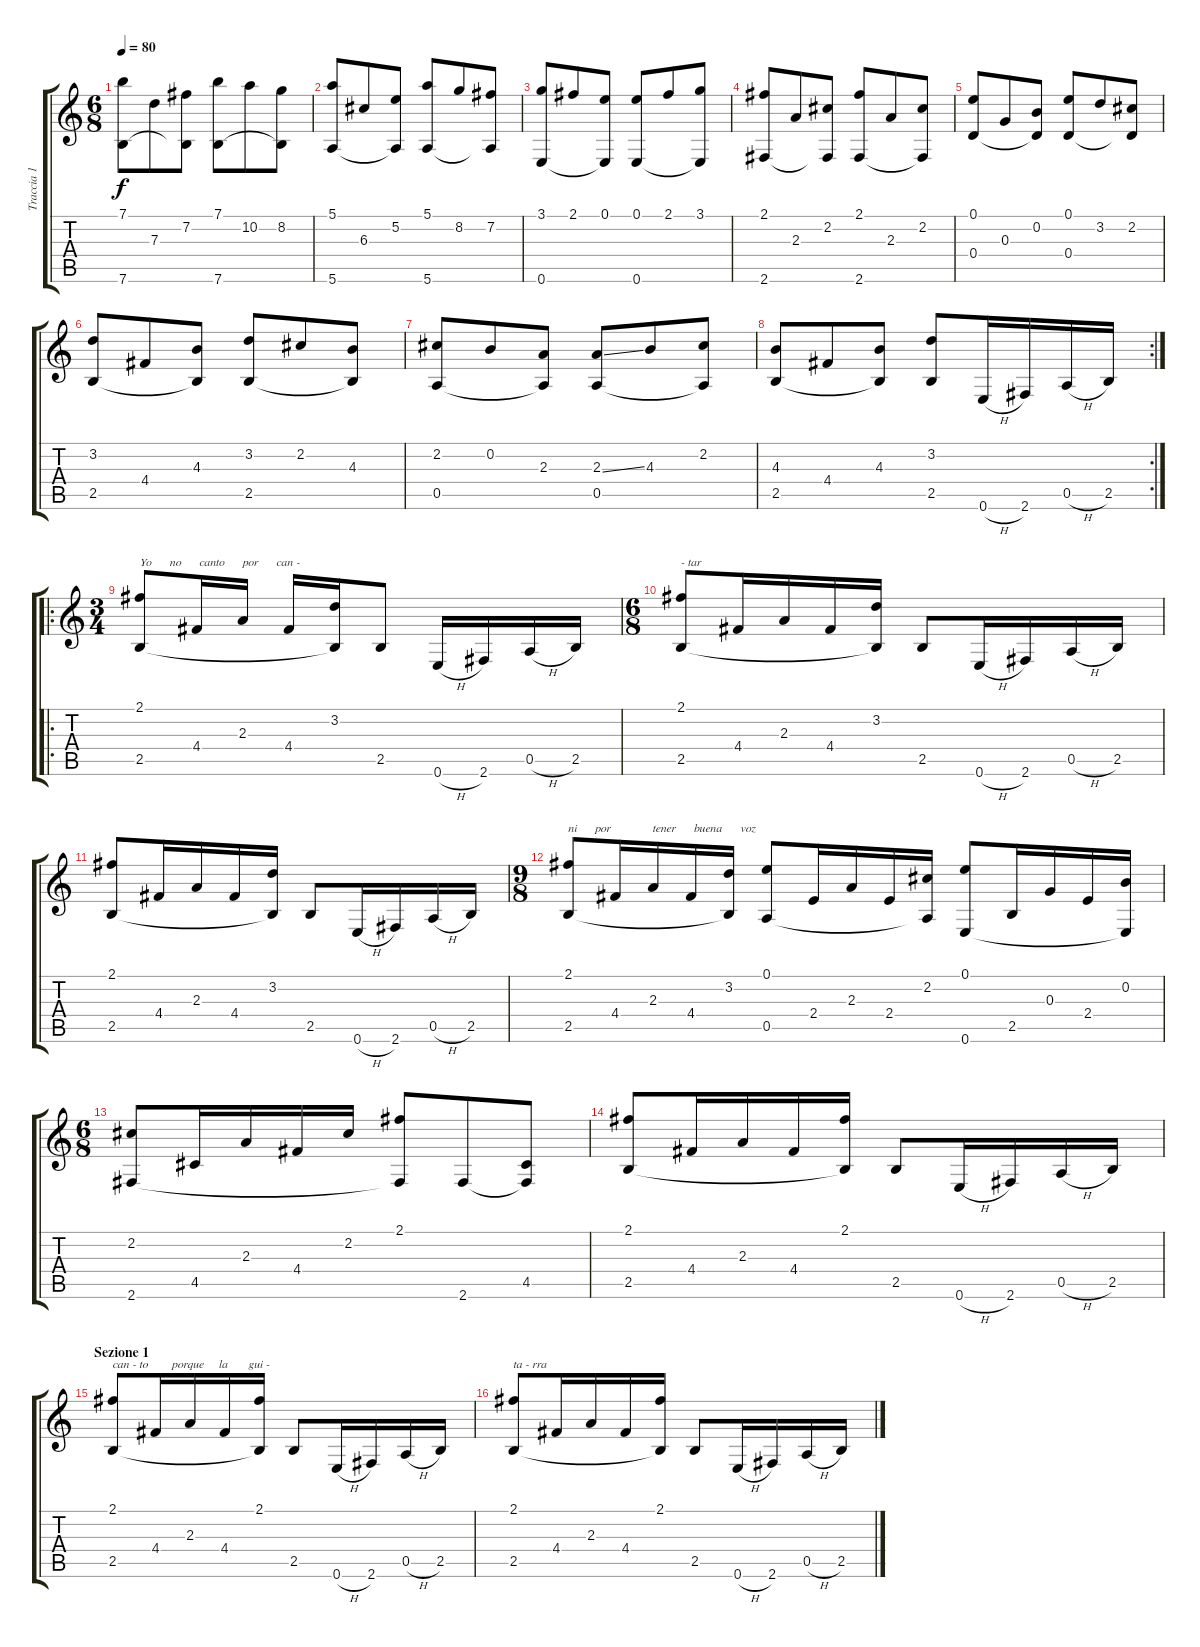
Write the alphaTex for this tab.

\track ("Traccia 1" "Traccia 1") {instrument acousticguitarnylon}
\staff {score tabs}
\tuning (E4 B3 G3 D3 A2 E2) {hide}
\ts (6 8)
\tempo 80
\clef g2
\ks c
(7.1 7.6).8{dy f instrument acousticguitarnylon} 7.3.8 (7.2 7.6{t}).8 (7.1 7.6).8 10.2.8 (8.2 7.6{t}).8 |
(5.1 5.6).8 6.3.8 (5.2 5.6{t}).8 (5.1 5.6).8 8.2.8 (7.2 5.6{t}).8 |
(3.1 0.6).8 2.1.8 (0.1 0.6{t}).8 (0.1 0.6).8 2.1.8 (3.1 0.6{t}).8 |
(2.1 2.6).8 2.3.8 (2.2 2.6{t}).8 (2.1 2.6).8 2.3.8 (2.2 2.6{t}).8 |
(0.1 0.4).8 0.3.8 (0.2 0.4{t}).8 (0.1 0.4).8 3.2.8 (2.2 0.4{t}).8 |
(3.2 2.5).8 4.4.8 (4.3 2.5{t}).8 (3.2 2.5).8 2.2.8 (4.3 2.5{t}).8 |
(2.2 0.5).8 0.2.8 (2.3 0.5{t}).8 (2.3{ss} 0.5).8 4.3.8 (2.2 0.5{t}).8 |
\rc 2
(4.3 2.5).8 4.4.8 (4.3 2.5{t}).8 (3.2 2.5).8 0.6{h}.16 2.6.16 0.5{h}.16 2.5.16 |
\ro
\ts (3 4)
(2.1 2.5).8{txt "Yo      no      canto      por      can - "} 4.4.16 2.3.16 4.4.16 (3.2 2.5{t}).16 2.5.8 0.6{h}.16 2.6.16 0.5{h}.16 2.5.16 |
\ts (6 8)
(2.1 2.5).8{txt "- tar"} 4.4.16 2.3.16 4.4.16 (3.2 2.5{t}).16 2.5.8 0.6{h}.16 2.6.16 0.5{h}.16 2.5.16 |
(2.1 2.5).8 4.4.16 2.3.16 4.4.16 (3.2 2.5{t}).16 2.5.8 0.6{h}.16 2.6.16 0.5{h}.16 2.5.16 |
\ts (9 8)
(2.1 2.5).8{txt "ni      por              tener      buena      voz"} 4.4.16 2.3.16 4.4.16 (3.2 2.5{t}).16 (0.1 0.5).8 2.4.16 2.3.16 2.4.16 (2.2 0.5{t}).16 (0.1 0.6).8 2.5.16 0.3.16 2.4.16 (0.2 0.6{t}).16 |
\ts (6 8)
(2.2 2.6).8 4.5.16 2.3.16 4.4.16 2.2.16 (2.1 2.6{t}).8 2.6.8 (4.5 2.6{t}).8 |
(2.1 2.5).8 4.4.16 2.3.16 4.4.16 (2.1 2.5{t}).16 2.5.8 0.6{h}.16 2.6.16 0.5{h}.16 2.5.16 |
\section ("" "Sezione 1")
(2.1 2.5).8{txt "can - to        porque     la       gui - "} 4.4.16 2.3.16 4.4.16 (2.1 2.5{t}).16 2.5.8 0.6{h}.16 2.6.16 0.5{h}.16 2.5.16 |
(2.1 2.5).8{txt "ta - rra"} 4.4.16 2.3.16 4.4.16 (2.1 2.5{t}).16 2.5.8 0.6{h}.16 2.6.16 0.5{h}.16 2.5.16
